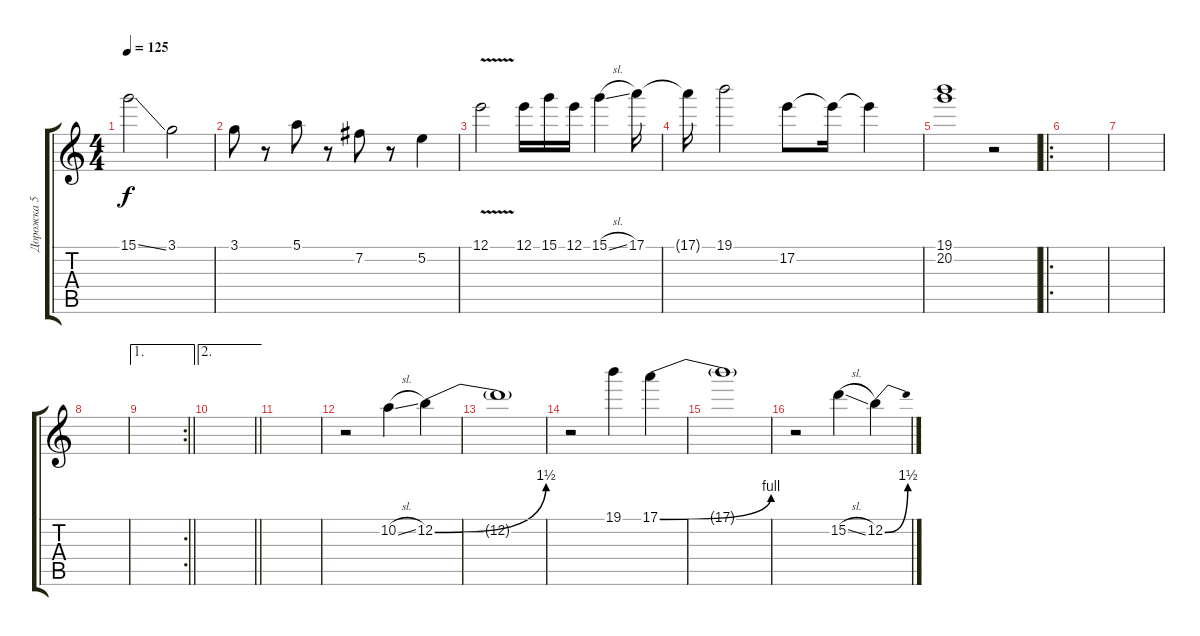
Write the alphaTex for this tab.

\track ("Дорожка 5" "Дорожка 5") {instrument overdrivenguitar}
\staff {score tabs}
\tuning (E4 B3 G3 D3 A2 E2) {hide}
\ts (4 4)
\tempo 125
\clef g2
\ks c
15.1{ss}.2{dy f} 3.1.2 |
3.1.8 r.8 5.1.8 r.8 7.2.8 r.8 5.2.4 |
12.1{v}.2 12.1.16 15.1.16 12.1.16 15.1{sl}.4 17.1.16 |
17.1{t}.16{volume 7} 19.1.2 17.2.8 17.2{t}.16 17.2{t}.4 |
(19.1 20.2).1 r.2 |
\ro
|
|
|
\ae 1
\rc 2
\barLineRight lightlight
|
\ae 2
\barLineRight lightlight
|
|
r.2{volume 11} 10.2{sl}.4 12.2{be (bend 0 0 60 6)}.4 |
12.2{t}.1 |
r.2 19.1.4 17.1{be (bend 0 0 60 4)}.4 |
17.1{t}.1 |
r.2 15.2{sl}.4 12.2{be (bend 0 0 60 6)}.4
